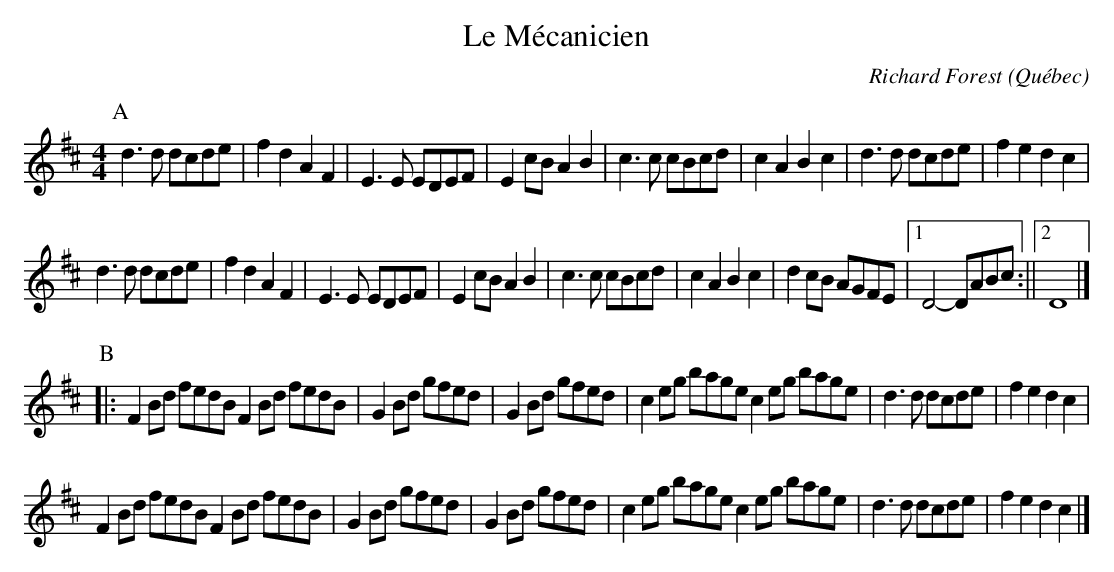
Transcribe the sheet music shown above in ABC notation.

X:1
T:Le Mécanicien
C:Richard Forest
O:Québec
M:4/4
L:1/8
K:Dmaj
P:A
d3d dcde | f2d2 A2F2 | E3E EDEF | E2cB A2B2 | c3c cBcd | c2A2 B2c2 | d3d dcde | f2e2 d2c2 |
d3d dcde | f2d2 A2F2 | E3E EDEF | E2cB A2B2 | c3c cBcd | c2A2 B2c2 | d2cB AGFE |1 D4-DABc :||2 D8 |]
P:B
|:F2Bd fedB F2Bd fedB | G2Bd gfed | G2Bd gfed | c2eg bage c2eg bage | d3d dcde | f2e2 d2c2 |
F2Bd fedB F2Bd fedB | G2Bd gfed | G2Bd gfed | c2eg bage c2eg bage | d3d dcde | f2e2 d2c2 |]
